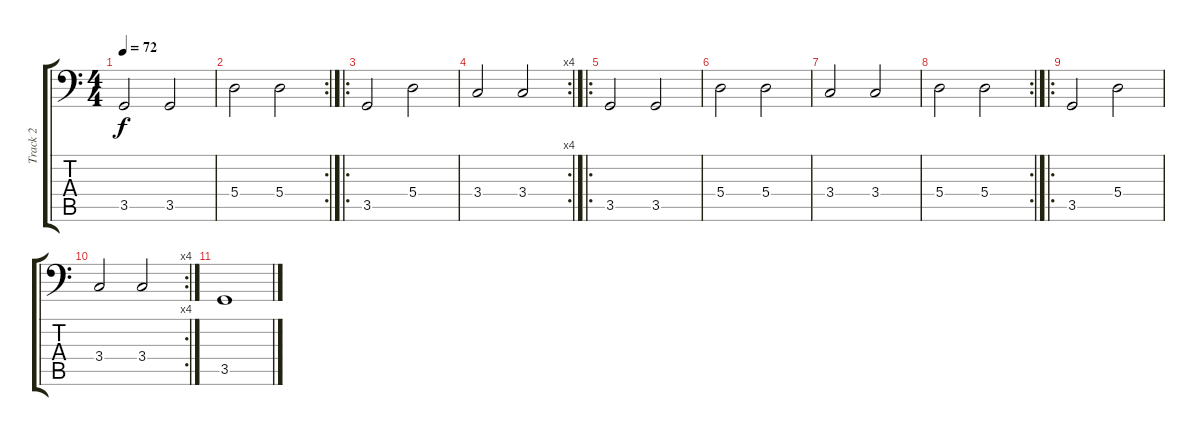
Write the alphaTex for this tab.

\track ("Track 2" "Track 2") {instrument electricbasspick}
\staff {score tabs}
\tuning (C3 G2 D2 A1 E1 B0) {hide}
\ts (4 4)
\tempo 72
\clef f4
\ks c
3.5.2{dy f} 3.5.2 |
\rc 2
5.4.2 5.4.2 |
\ro
3.5.2 5.4.2 |
\rc 4
3.4.2 3.4.2 |
\ro
3.5.2 3.5.2 |
5.4.2 5.4.2 |
3.4.2 3.4.2 |
\rc 2
5.4.2 5.4.2 |
\ro
3.5.2 5.4.2 |
\rc 4
3.4.2 3.4.2 |
3.5.1
